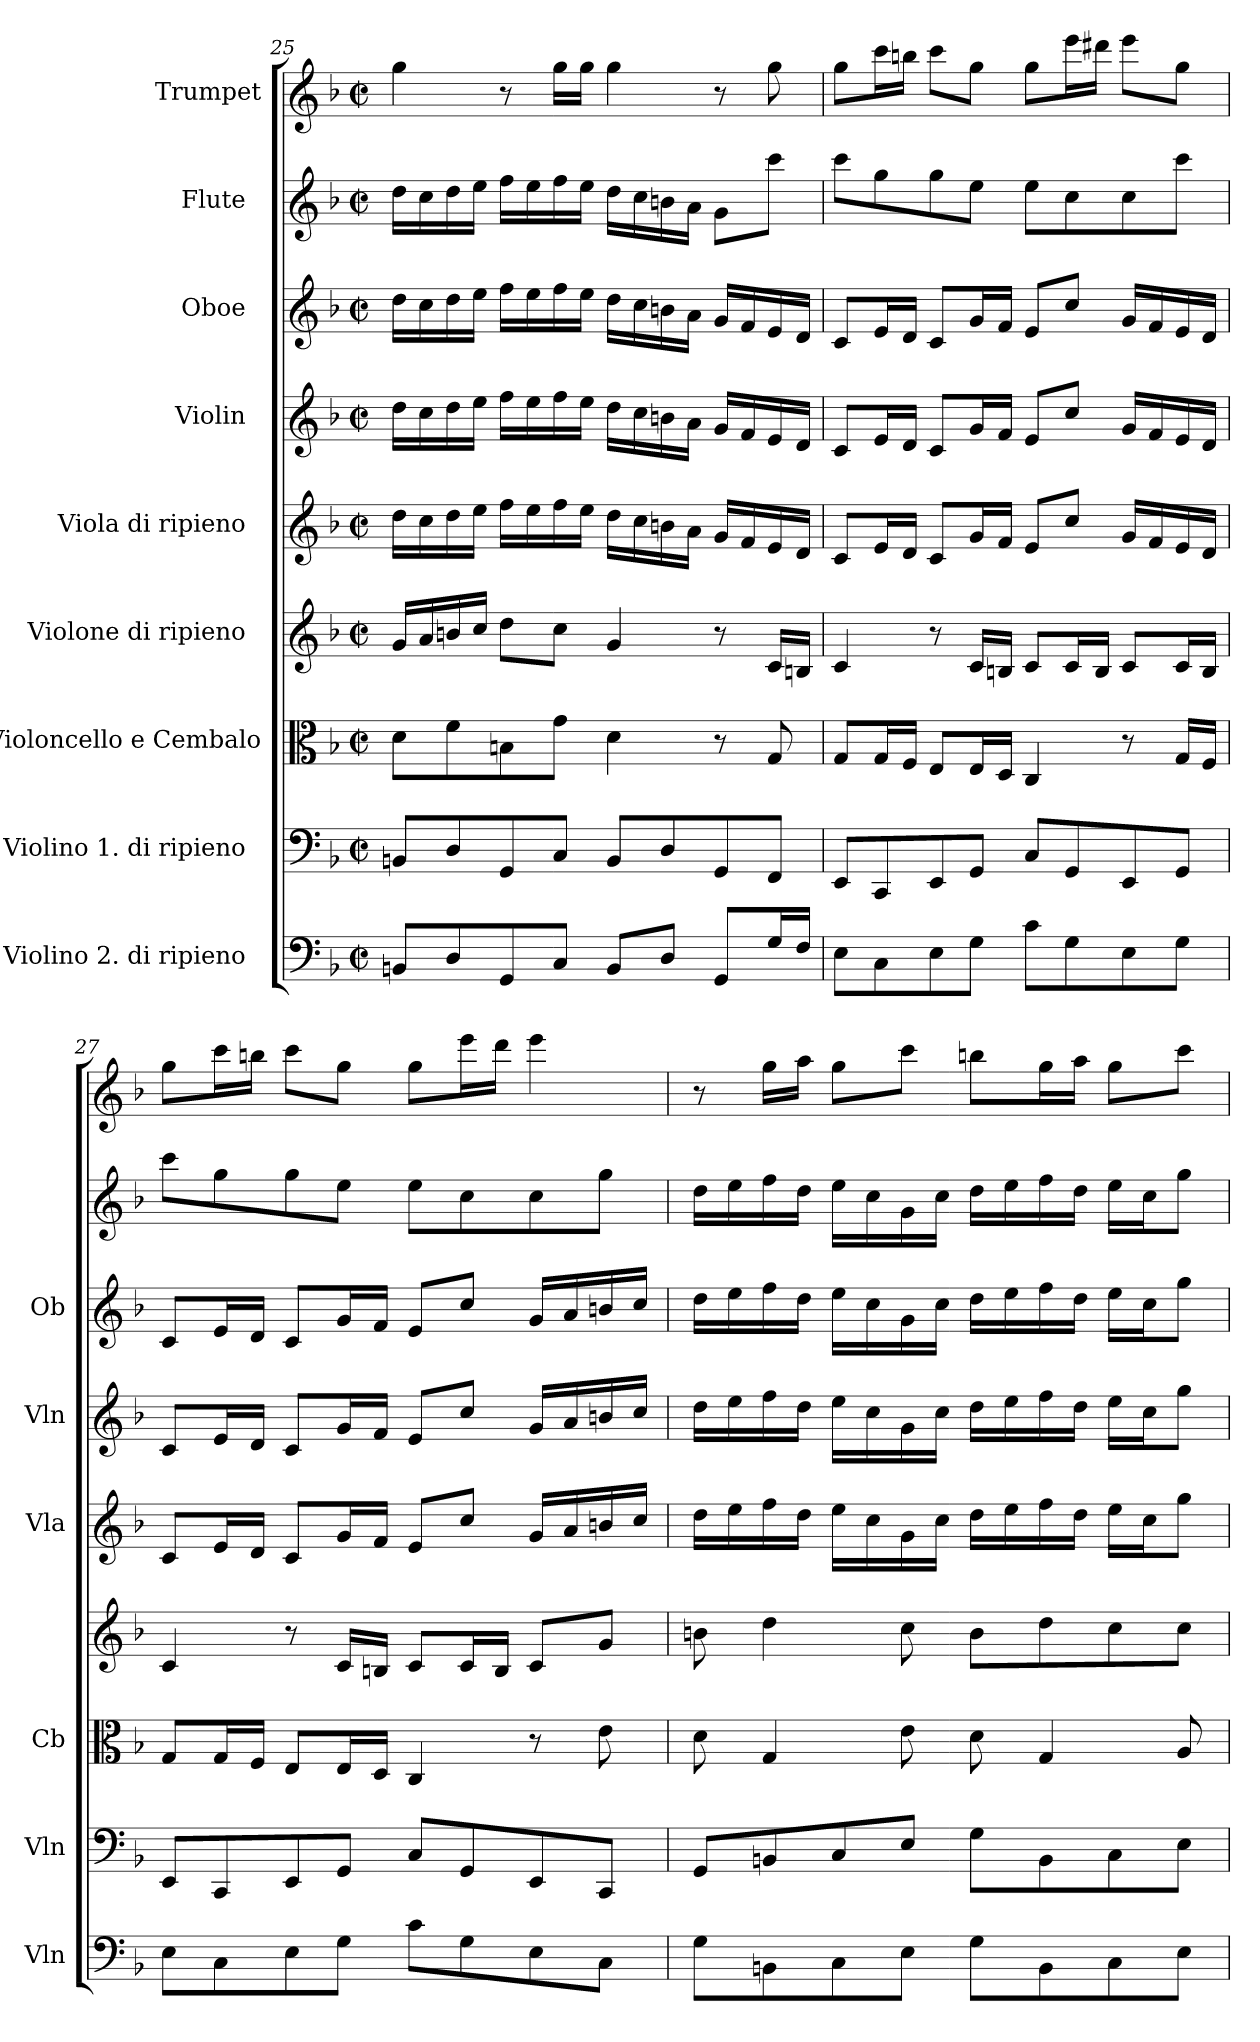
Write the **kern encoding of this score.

**kern	**kern	**kern	**kern	**kern	**kern	**kern	**kern	**kern
*part9	*part8	*part7	*part6	*part5	*part4	*part3	*part2	*part1
*staff9	*staff8	*staff7	*staff6	*staff5	*staff4	*staff3	*staff2	*staff1
*I"Violino 2.  di ripieno  	*I"Violino 1.  di ripieno  	*I"Violoncello  e Cembalo	*I"Violone  di ripieno  	*I"Viola  di ripieno    	*I"Violin              	*I"Oboe                	*I"Flute               	*I"Trumpet
*I'Vln	*I'Vln	*I'Cb	*	*I'Vla	*I'Vln	*I'Ob	*	*
*clefF4	*clefF4	*clefC3	*clefG2	*clefG2	*clefG2	*clefG2	*clefG2	*clefG2
*ITrd7c12	*	*	*	*	*	*	*	*
*k[b-]	*k[b-]	*k[b-]	*k[b-]	*k[b-]	*k[b-]	*k[b-]	*k[b-]	*k[b-]
*F:	*F:	*F:	*F:	*F:	*F:	*F:	*F:	*F:
*M2/2	*M2/2	*M2/2	*M2/2	*M2/2	*M2/2	*M2/2	*M2/2	*M2/2
*met(c|)	*met(c|)	*met(c|)	*met(c|)	*met(c|)	*met(c|)	*met(c|)	*met(c|)	*met(c|)
=25	=25	=25	=25	=25	=25	=25	=25	=25
8BBBn/L	8BBn/L	8d\L	16g/LL	16dd\LL	16dd\LL	16dd\LL	16dd\LL	4gg\
.	.	.	16a/	16cc\	16cc\	16cc\	16cc\	.
8DD/	8D/	8f\	16bn/	16dd\	16dd\	16dd\	16dd\	.
.	.	.	16cc/JJ	16ee\JJ	16ee\JJ	16ee\JJ	16ee\JJ	.
8GGG/	8GG/	8Bn\	8dd\L	16ff\LL	16ff\LL	16ff\LL	16ff\LL	8r
.	.	.	.	16ee\	16ee\	16ee\	16ee\	.
8CC/J	8C/J	8g\J	8cc\J	16ff\	16ff\	16ff\	16ff\	16gg\LL
.	.	.	.	16ee\JJ	16ee\JJ	16ee\JJ	16ee\JJ	16gg\JJ
8BBB/L	8BB/L	4d\	4g/	16dd\LL	16dd\LL	16dd\LL	16dd\LL	4gg\
.	.	.	.	16cc\	16cc\	16cc\	16cc\	.
8DD/J	8D/	.	.	16bn\	16bn\	16bn\	16bn\	.
.	.	.	.	16a\JJ	16a\JJ	16a\JJ	16a\JJ	.
8GGG/L	8GG/	8r	8r	16g/LL	16g/LL	16g/LL	8g\L	8r
.	.	.	.	16f/	16f/	16f/	.	.
16GG/L	8FF/J	8G/	16c/LL	16e/	16e/	16e/	8ccc\J	8gg\
16FF/JJ	.	.	16Bn/JJ	16d/JJ	16d/JJ	16d/JJ	.	.
=26	=26	=26	=26	=26	=26	=26	=26	=26
8EE\L	8EE/L	8G/L	4c/	8c/L	8c/L	8c/L	8ccc\L	8gg\L
8CC\	8CC/	16G/L	.	16e/L	16e/L	16e/L	8gg\	16ccc\L
.	.	16F/JJ	.	16d/JJ	16d/JJ	16d/JJ	.	16bbn\JJ
8EE\	8EE/	8E/L	8r	8c/L	8c/L	8c/L	8gg\	8ccc\L
8GG\J	8GG/J	16E/L	16c/LL	16g/L	16g/L	16g/L	8ee\J	8gg\J
.	.	16D/JJ	16Bn/JJ	16f/JJ	16f/JJ	16f/JJ	.	.
8C\L	8C/L	4C/	8c/L	8e/L	8e/L	8e/L	8ee\L	8gg\L
8GG\	8GG/	.	16c/L	8cc/J	8cc/J	8cc/J	8cc\	16eee\L
.	.	.	16B/JJ	.	.	.	.	16ddd#X\JJ
8EE\	8EE/	8r	8c/L	16g/LL	16g/LL	16g/LL	8cc\	8eee\L
.	.	.	.	16f/	16f/	16f/	.	.
8GG\J	8GG/J	16G/LL	16c/L	16e/	16e/	16e/	8ccc\J	8gg\J
.	.	16F/JJ	16B/JJ	16d/JJ	16d/JJ	16d/JJ	.	.
=27	=27	=27	=27	=27	=27	=27	=27	=27
8EE\L	8EE/L	8G/L	4c/	8c/L	8c/L	8c/L	8ccc\L	8gg\L
8CC\	8CC/	16G/L	.	16e/L	16e/L	16e/L	8gg\	16ccc\L
.	.	16F/JJ	.	16d/JJ	16d/JJ	16d/JJ	.	16bbn\JJ
8EE\	8EE/	8E/L	8r	8c/L	8c/L	8c/L	8gg\	8ccc\L
8GG\J	8GG/J	16E/L	16c/LL	16g/L	16g/L	16g/L	8ee\J	8gg\J
.	.	16D/JJ	16Bn/JJ	16f/JJ	16f/JJ	16f/JJ	.	.
8C\L	8C/L	4C/	8c/L	8e/L	8e/L	8e/L	8ee\L	8gg\L
8GG\	8GG/	.	16c/L	8cc/J	8cc/J	8cc/J	8cc\	16eee\L
.	.	.	16B/JJ	.	.	.	.	16ddd\JJ
8EE\	8EE/	8r	8c/L	16g/LL	16g/LL	16g/LL	8cc\	4eee\
.	.	.	.	16a/	16a/	16a/	.	.
8CC\J	8CC/J	8e\	8g/J	16bn/	16bn/	16bn/	8gg\J	.
.	.	.	.	16cc/JJ	16cc/JJ	16cc/JJ	.	.
=28	=28	=28	=28	=28	=28	=28	=28	=28
8GG\L	8GG/L	8d\	8bn\	16dd\LL	16dd\LL	16dd\LL	16dd\LL	8r
.	.	.	.	16ee\	16ee\	16ee\	16ee\	.
8BBBn\	8BBn/	4G/	4dd\	16ff\	16ff\	16ff\	16ff\	16gg\LL
.	.	.	.	16dd\JJ	16dd\JJ	16dd\JJ	16dd\JJ	16aa\JJ
8CC\	8C/	.	.	16ee\LL	16ee\LL	16ee\LL	16ee\LL	8gg\L
.	.	.	.	16cc\	16cc\	16cc\	16cc\	.
8EE\J	8E/J	8e\	8cc\	16g\	16g\	16g\	16g\	8ccc\J
.	.	.	.	16cc\JJ	16cc\JJ	16cc\JJ	16cc\JJ	.
8GG\L	8G\L	8d\	8b\L	16dd\LL	16dd\LL	16dd\LL	16dd\LL	8bbn\L
.	.	.	.	16ee\	16ee\	16ee\	16ee\	.
8BBB\	8BB\	4G/	8dd\	16ff\	16ff\	16ff\	16ff\	16gg\L
.	.	.	.	16dd\JJ	16dd\JJ	16dd\JJ	16dd\JJ	16aa\JJ
8CC\	8C\	.	8cc\	16ee\LL	16ee\LL	16ee\LL	16ee\LL	8gg\L
.	.	.	.	16cc\J	16cc\J	16cc\J	16cc\J	.
8EE\J	8E\J	8A/	8cc\J	8gg\J	8gg\J	8gg\J	8gg\J	8ccc\J
=	=	=	=	=	=	=	=	=
*-	*-	*-	*-	*-	*-	*-	*-	*-
